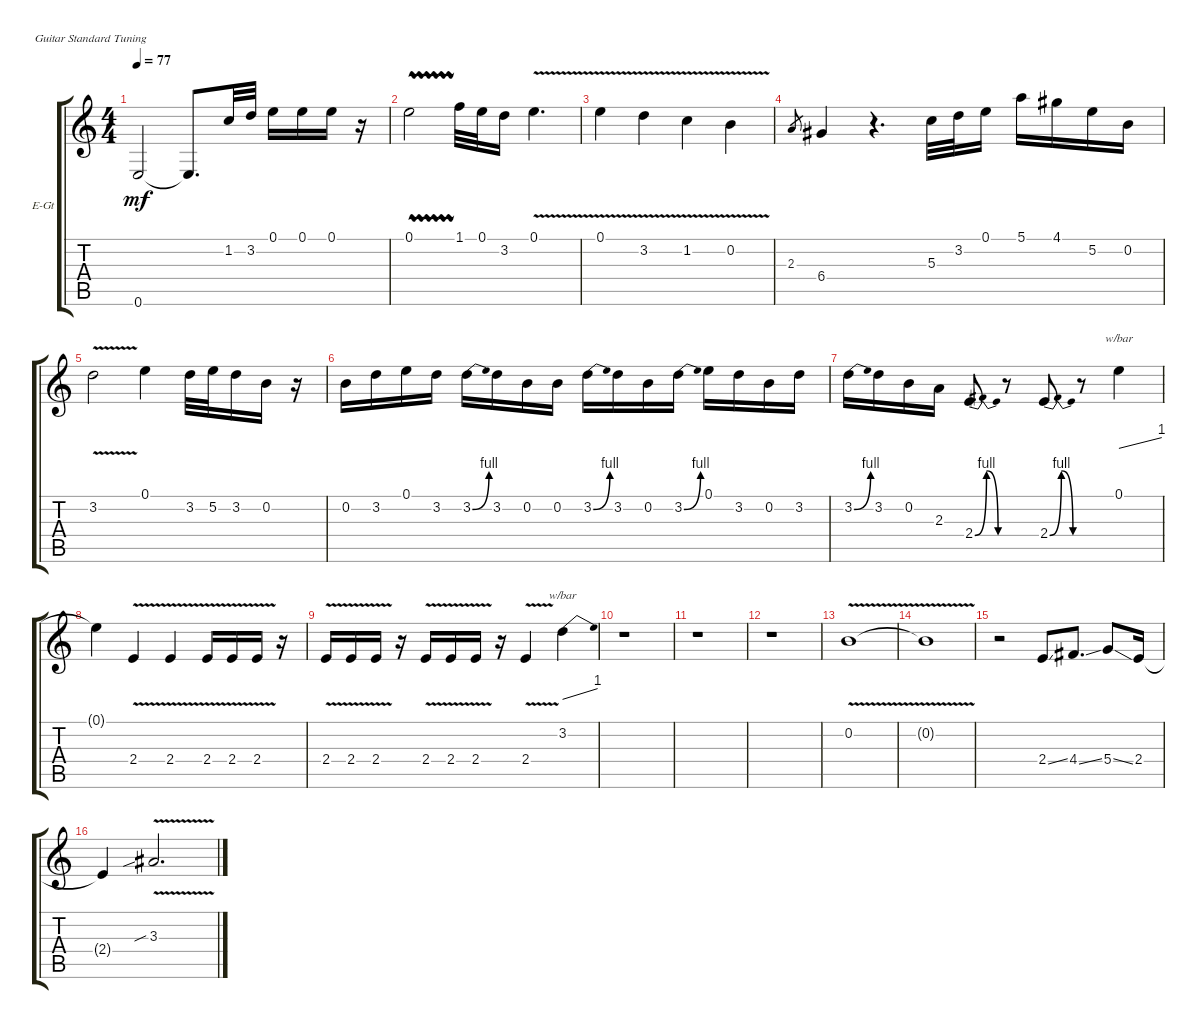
\bracketExtendMode groupsimilarinstruments
\firstSystemTrackNameOrientation horizontal
\otherSystemsTrackNameOrientation horizontal
\track ("Lead Guitar" "E-Gt") {instrument electricguitarclean}
\staff {score tabs}
\tuning (E4 B3 G3 D3 A2 E2)
\ts (4 4)
\tempo 77
\clef g2
\ks c
0.6.2{dy mf} 0.6{t}.8{d} 1.2.32 3.2.32 0.1.16 0.1.16 0.1.16 r.16 |
0.1{vw}.2 1.1.32 0.1.32 3.2.16 0.1{v}.4{d} |
0.1{v}.4 3.2{v}.4 1.2{v}.4 0.2{v}.4 |
2.3.8{gr} 6.4.4 r.4{d} 5.3.32 3.2.32 0.1.16 5.1.16 4.1.16 5.2.16 0.2.16 |
3.2{v}.2 0.1.4 3.2.32 5.2.32 3.2.16 0.2.16 r.16 |
0.2.16 3.2.16 0.1.16 3.2.16 3.2{be (bend 0 0 15 4)}.16 3.2.16 0.2.16 0.2.16 3.2{be (bend 0 0 15 4)}.16 3.2.16 0.2.16 3.2{be (bend 0 0 15 4)}.16 0.1.16 3.2.16 0.2.16 3.2.16 |
3.2{be (bend 0 0 15 4)}.16 3.2.16 0.2.16 2.3.16 2.4{be (bendrelease 0 0 10.2 4 20.4 4 48.6 0)}.8 r.8 2.4{be (bendrelease 0 0 10.2 4 33 4 44.4 0)}.8 r.8 0.1.4{tbe (dive default 0 0 45 4)} |
0.1{t}.4 2.4{v}.4 2.4{v}.4 2.4{v}.16 2.4{v}.16 2.4{v}.16 r.16 |
2.4{v}.16 2.4{v}.16 2.4{v}.16 r.16 2.4{v}.16 2.4{v}.16 2.4{v}.16 r.16 2.4{v}.4 3.2.4{tbe (dive default 0 0 43.8 4)} |
r.1 |
r.1 |
r.1 |
0.2{v}.1 |
0.2{t}.1 |
r.2 2.4{ss}.8 4.4{ss}.8{d} 5.4{ss}.8 2.4.16 |
2.4{t}.4 3.3{v sib}.2{d}
